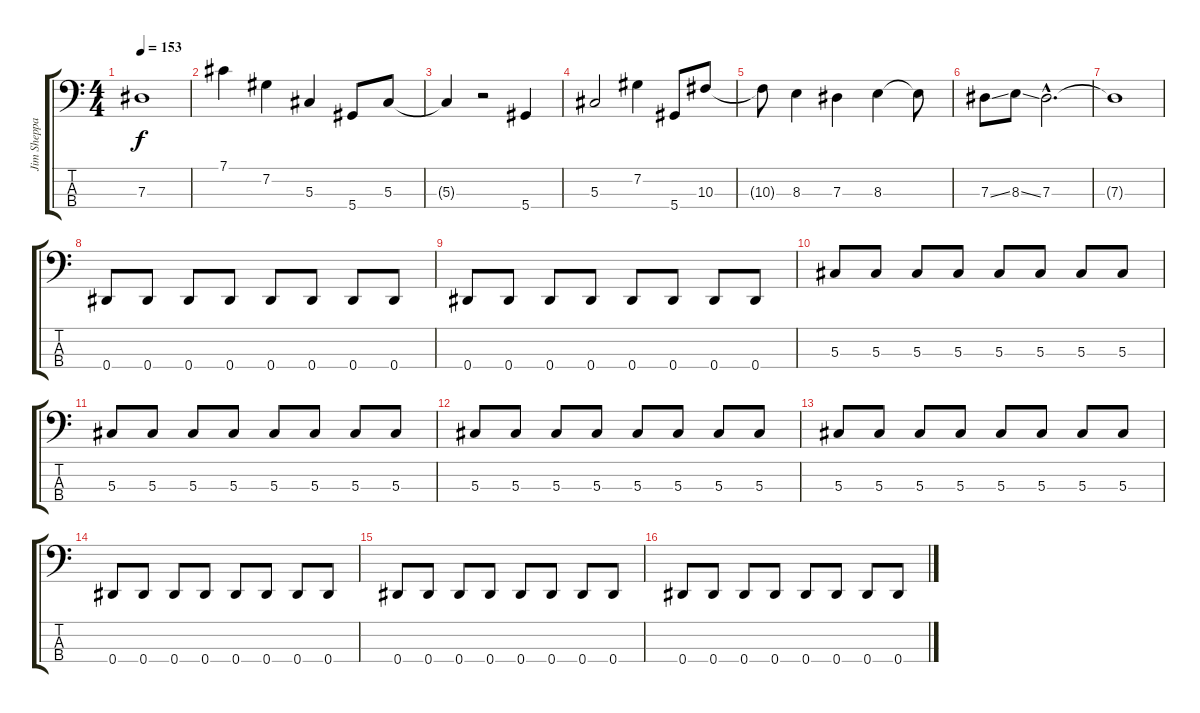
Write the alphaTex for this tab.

\track ("Jim Sheppard" "Jim Sheppa") {instrument electricbassfinger}
\staff {score tabs}
\tuning (Gb2 Db2 Ab1 Eb1) {hide}
\ts (4 4)
\tempo 153
\clef f4
\ks c
7.3{t}.1{dy f} |
7.1.4{volume 13} 7.2.4 5.3.4 5.4.8 5.3.8 |
5.3{t}.4 r.2 5.4.4 |
5.3.2 7.2.4 5.4.8 10.3.8 |
10.3{t}.8 8.3.4 7.3.4 8.3.4 8.3{t}.8 |
7.3{ss}.8 8.3{ss}.8 7.3{hac}.2{d} |
7.3{t}.1 |
0.4.8 0.4.8 0.4.8 0.4.8 0.4.8 0.4.8 0.4.8 0.4.8 |
0.4.8 0.4.8 0.4.8 0.4.8 0.4.8 0.4.8 0.4.8 0.4.8 |
5.3.8 5.3.8 5.3.8 5.3.8 5.3.8 5.3.8 5.3.8 5.3.8 |
5.3.8 5.3.8 5.3.8 5.3.8 5.3.8 5.3.8 5.3.8 5.3.8 |
5.3.8 5.3.8 5.3.8 5.3.8 5.3.8 5.3.8 5.3.8 5.3.8 |
5.3.8 5.3.8 5.3.8 5.3.8 5.3.8 5.3.8 5.3.8 5.3.8 |
0.4.8 0.4.8 0.4.8 0.4.8 0.4.8 0.4.8 0.4.8 0.4.8 |
0.4.8 0.4.8 0.4.8 0.4.8 0.4.8 0.4.8 0.4.8 0.4.8 |
0.4.8 0.4.8 0.4.8 0.4.8 0.4.8 0.4.8 0.4.8 0.4.8
